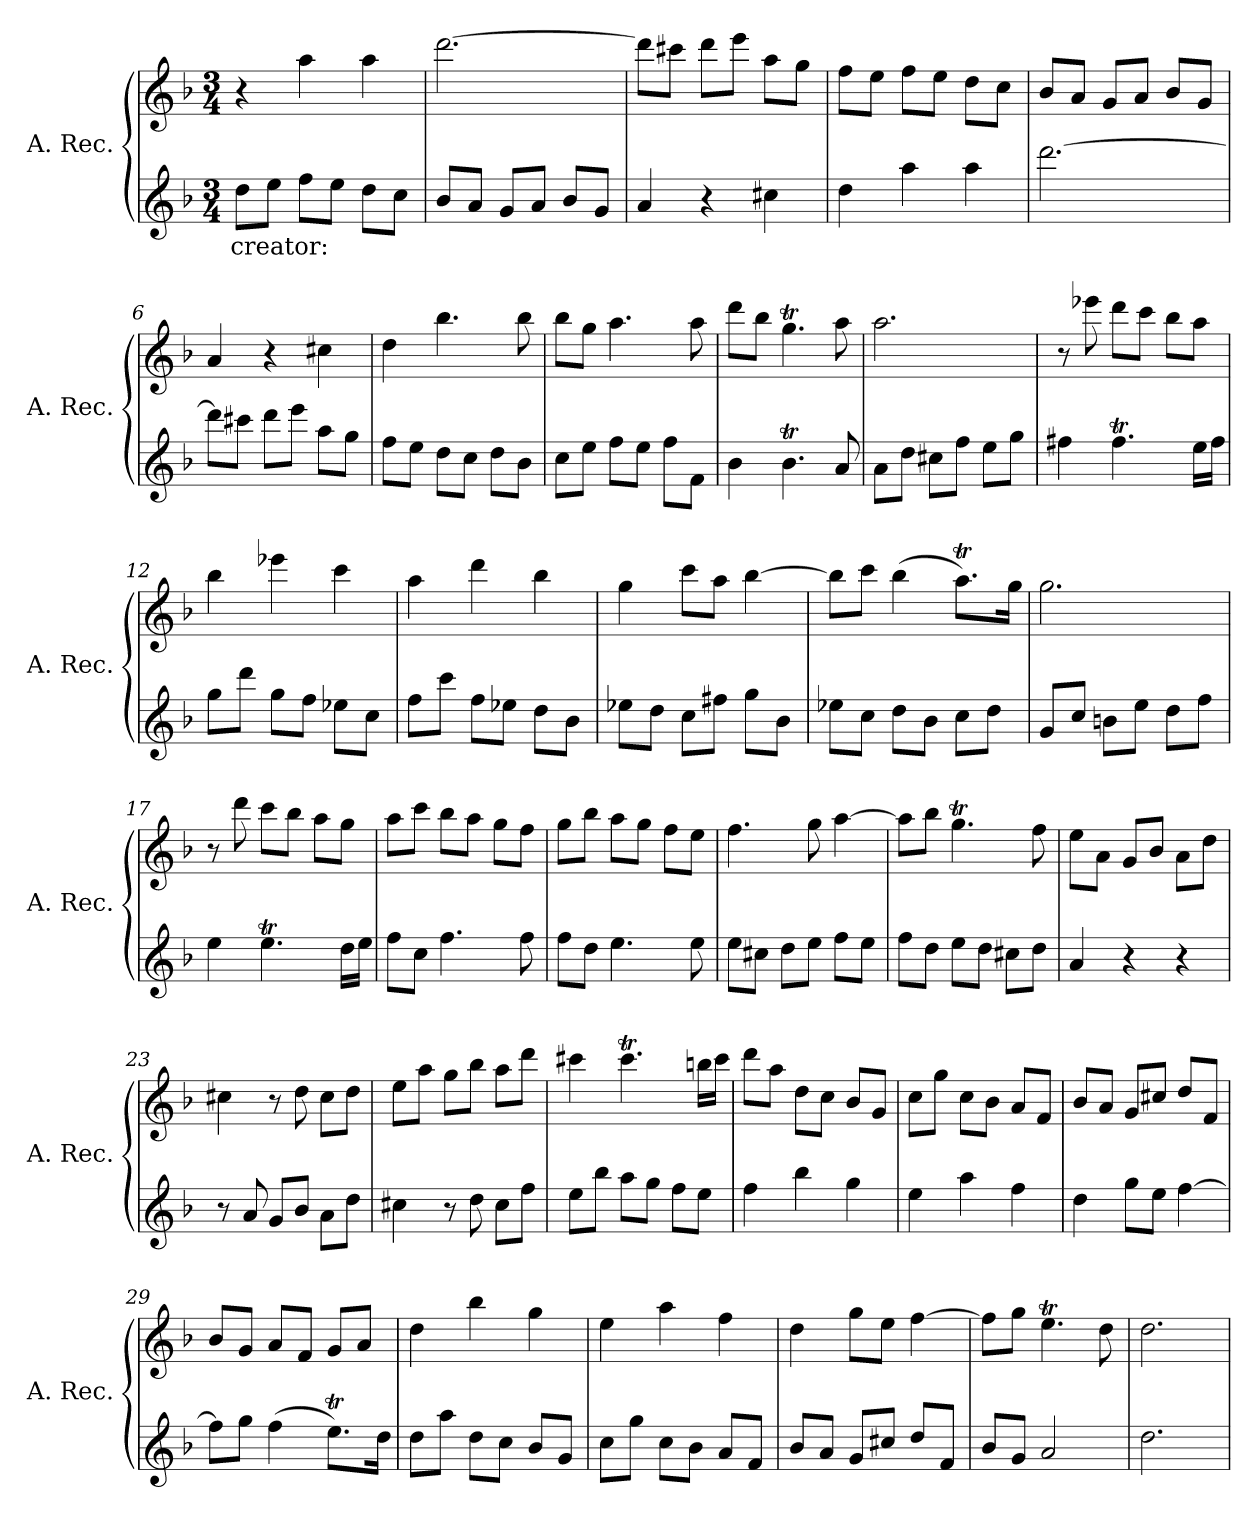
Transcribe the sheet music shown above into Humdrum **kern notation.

**kern	**text	**kern
*part2	*part2	*part1
*staff2	*staff2	*staff1
*I"A. Rec.	*	*I"A. Rec.
*I'A. Rec.	*	*I'A. Rec.
*clefG2	*	*clefG2
*k[b-]	*	*k[b-]
*M3/4	*	*M3/4
*MM40	*	*MM40
=1	=1	=1
!	!LO:LY:b	!
8dd\L	creator:	4r
8ee\J	.	.
8ff\L	.	4aa\
8ee\J	.	.
8dd\L	.	4aa\
8cc\J	.	.
=2	=2	=2
8b-/L	.	[2.ddd\
8a/J	.	.
8g/L	.	.
8a/J	.	.
8b-/L	.	.
8g/J	.	.
=3	=3	=3
4a/	.	8ddd\L]
.	.	8ccc#X\J
4r	.	8ddd\L
.	.	8eee\J
4cc#X\	.	8aa\L
.	.	8gg\J
=4	=4	=4
4dd\	.	8ff\L
.	.	8ee\J
4aa\	.	8ff\L
.	.	8ee\J
4aa\	.	8dd\L
.	.	8cc\J
=5	=5	=5
[2.ddd\	.	8b-/L
.	.	8a/J
.	.	8g/L
.	.	8a/J
.	.	8b-/L
.	.	8g/J
!!LO:LB:g=z
=6	=6	=6
8ddd\L]	.	4a/
8ccc#X\J	.	.
8ddd\L	.	4r
8eee\J	.	.
8aa\L	.	4cc#X\
8gg\J	.	.
=7	=7	=7
8ff\L	.	4dd\
8ee\J	.	.
8dd\L	.	4.bb-\
8cc\J	.	.
8dd\L	.	.
8b-\J	.	8bb-\
=8	=8	=8
8cc\L	.	8bb-\L
8ee\J	.	8gg\J
8ff\L	.	4.aa\
8ee\J	.	.
8ff\L	.	.
8f\J	.	8aa\
=9	=9	=9
4b-\	.	8ddd\L
.	.	8bb-\J
4.b-T\	.	4.ggT\
8a/	.	8aa\
=10	=10	=10
8a\L	.	2.aa\
8dd\J	.	.
8cc#X\L	.	.
8ff\J	.	.
8ee\L	.	.
8gg\J	.	.
=11	=11	=11
4ff#X\	.	8r
.	.	8eee-X\
4.ff#t\	.	8ddd\L
.	.	8ccc\J
.	.	8bb-\L
16ee\LL	.	8aa\J
16ff#\JJ	.	.
!!LO:LB:g=z
=12	=12	=12
8gg\L	.	4bb-\
8ddd\J	.	.
8gg\L	.	4eee-X\
8ff\J	.	.
8ee-X\L	.	4ccc\
8cc\J	.	.
=13	=13	=13
8ff\L	.	4aa\
8ccc\J	.	.
8ff\L	.	4ddd\
8ee-X\J	.	.
8dd\L	.	4bb-\
8b-\J	.	.
=14	=14	=14
8ee-X\L	.	4gg\
8dd\J	.	.
8cc\L	.	8ccc\L
8ff#X\J	.	8aa\J
8gg\L	.	[4bb-\
8b-\J	.	.
=15	=15	=15
8ee-X\L	.	8bb-\L]
8cc\J	.	8ccc\J
8dd\L	.	(4bb-\
8b-\J	.	.
8cc\L	.	8.aat\L)
8dd\J	.	.
.	.	16gg\Jk
=16	=16	=16
8g/L	.	2.gg\
8cc/J	.	.
8bn\L	.	.
8ee\J	.	.
8dd\L	.	.
8ff\J	.	.
=17	=17	=17
4ee\	.	8r
.	.	8ddd\
4.eet\	.	8ccc\L
.	.	8bb-\J
.	.	8aa\L
16dd\LL	.	8gg\J
16ee\JJ	.	.
!!LO:LB:g=z
=18	=18	=18
8ff\L	.	8aa\L
8cc\J	.	8ccc\J
4.ff\	.	8bb-\L
.	.	8aa\J
.	.	8gg\L
8ff\	.	8ff\J
=19	=19	=19
8ff\L	.	8gg\L
8dd\J	.	8bb-\J
4.ee\	.	8aa\L
.	.	8gg\J
.	.	8ff\L
8ee\	.	8ee\J
=20	=20	=20
8ee\L	.	4.ff\
8cc#X\J	.	.
8dd\L	.	.
8ee\J	.	8gg\
8ff\L	.	[4aa\
8ee\J	.	.
=21	=21	=21
8ff\L	.	8aa\L]
8dd\J	.	8bb-\J
8ee\L	.	4.ggT\
8dd\J	.	.
8cc#X\L	.	.
8dd\J	.	8ff\
=22	=22	=22
4a/	.	8ee\L
.	.	8a\J
4r	.	8g/L
.	.	8b-/J
4r	.	8a\L
.	.	8dd\J
=23	=23	=23
8r	.	4cc#X\
8a/	.	.
8g/L	.	8r
8b-/J	.	8dd\
8a\L	.	8cc#\L
8dd\J	.	8dd\J
!!LO:LB:g=z
=24	=24	=24
4cc#X\	.	8ee\L
.	.	8aa\J
8r	.	8gg\L
8dd\	.	8bb-\J
8cc#\L	.	8aa\L
8ff\J	.	8ddd\J
=25	=25	=25
8ee\L	.	4ccc#X\
8bb-\J	.	.
8aa\L	.	4.ccc#t\
8gg\J	.	.
8ff\L	.	.
8ee\J	.	16bbn\LL
.	.	16ccc#\JJ
=26	=26	=26
4ff\	.	8ddd\L
.	.	8aa\J
4bb-\	.	8dd\L
.	.	8cc\J
4gg\	.	8b-/L
.	.	8g/J
=27	=27	=27
4ee\	.	8cc\L
.	.	8gg\J
4aa\	.	8cc\L
.	.	8b-\J
4ff\	.	8a/L
.	.	8f/J
=28	=28	=28
4dd\	.	8b-/L
.	.	8a/J
8gg\L	.	8g/L
8ee\J	.	8cc#X/J
[4ff\	.	8dd/L
.	.	8f/J
=29	=29	=29
8ff\L]	.	8b-/L
8gg\J	.	8g/J
(4ff\	.	8a/L
.	.	8f/J
8.eet\L)	.	8g/L
.	.	8a/J
16dd\Jk	.	.
!!LO:LB:g=z
=30	=30	=30
8dd\L	.	4dd\
8aa\J	.	.
8dd\L	.	4bb-\
8cc\J	.	.
8b-/L	.	4gg\
8g/J	.	.
=31	=31	=31
8cc\L	.	4ee\
8gg\J	.	.
8cc\L	.	4aa\
8b-\J	.	.
8a/L	.	4ff\
8f/J	.	.
=32	=32	=32
8b-/L	.	4dd\
8a/J	.	.
8g/L	.	8gg\L
8cc#X/J	.	8ee\J
8dd/L	.	[4ff\
8f/J	.	.
=33	=33	=33
8b-/L	.	8ff\L]
8g/J	.	8gg\J
2a/	.	4.eet\
.	.	8dd\
=34	=34	=34
2.dd\	.	2.dd\
=	=	=
*-	*-	*-
